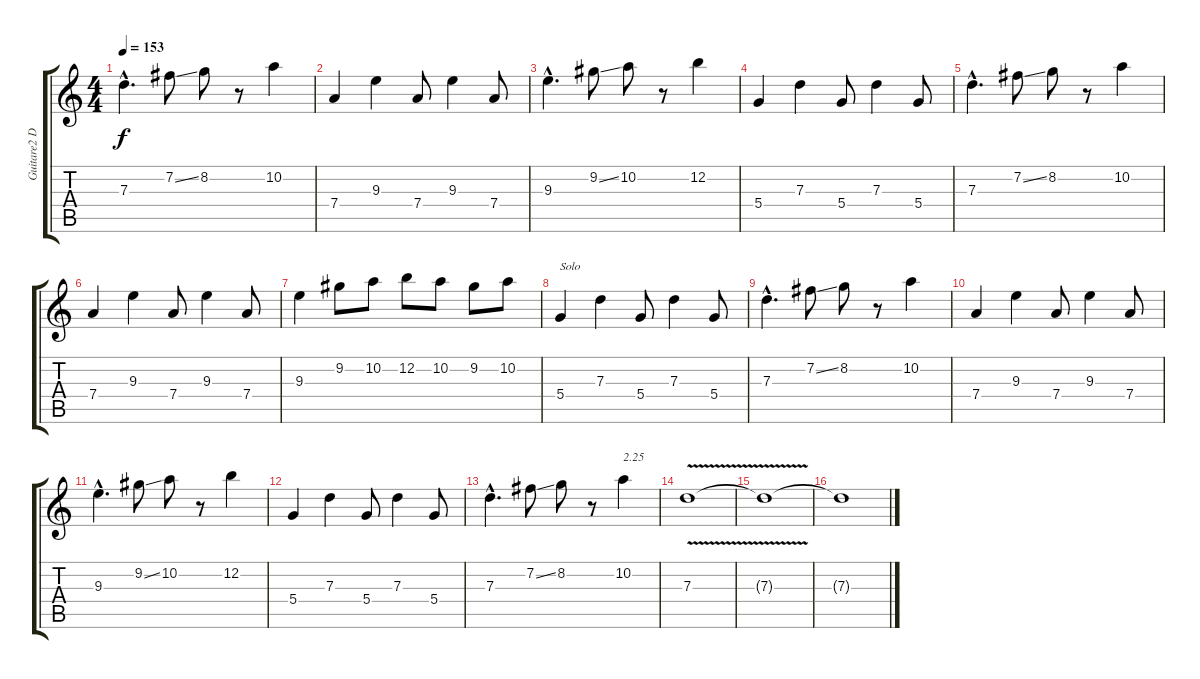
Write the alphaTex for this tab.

\track ("Guitare2 Dr-D" "Guitare2 D") {instrument distortionguitar}
\staff {score tabs}
\tuning (E4 B3 G3 D3 A2 D2) {hide}
\ts (4 4)
\tempo 153
\clef g2
\ks c
7.3{hac}.4{d dy f} 7.2{ss}.8 8.2.8 r.8 10.2.4 |
7.4.4 9.3.4 7.4.8 9.3.4 7.4.8 |
9.3{hac}.4{d} 9.2{ss}.8 10.2.8 r.8 12.2.4 |
5.4.4 7.3.4 5.4.8 7.3.4 5.4.8 |
7.3{hac}.4{d} 7.2{ss}.8 8.2.8 r.8 10.2.4 |
7.4.4 9.3.4 7.4.8 9.3.4 7.4.8 |
9.3.4 9.2.8 10.2.8 12.2.8 10.2.8 9.2.8 10.2.8 |
5.4.4{txt "Solo"} 7.3.4 5.4.8 7.3.4 5.4.8 |
7.3{hac}.4{d} 7.2{ss}.8 8.2.8 r.8 10.2.4 |
7.4.4 9.3.4 7.4.8 9.3.4 7.4.8 |
9.3{hac}.4{d} 9.2{ss}.8 10.2.8 r.8 12.2.4 |
5.4.4 7.3.4 5.4.8 7.3.4 5.4.8 |
7.3{hac}.4{d} 7.2{ss}.8 8.2.8 r.8 10.2.4{txt "2.25"} |
7.3{v}.1 |
7.3{t}.1 |
7.3{t}.1
